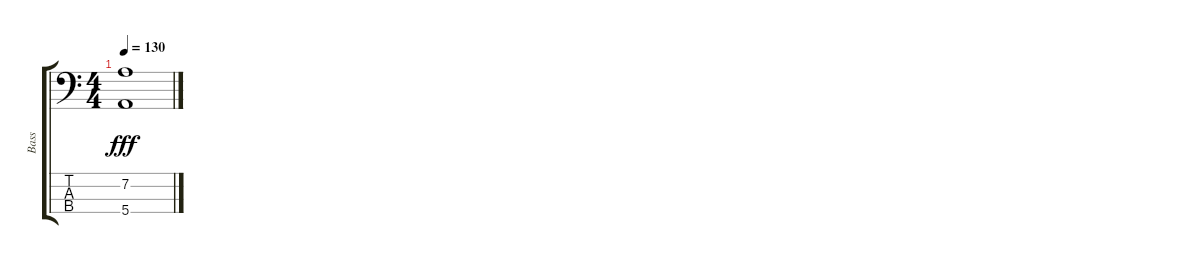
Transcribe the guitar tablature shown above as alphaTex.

\track ("Bass" "Bass") {instrument electricbassfinger}
\staff {score tabs}
\tuning (G2 D2 A1 E1) {hide}
\ts (4 4)
\section ("" "")
\tempo 130
\clef f4
\ks c
(7.2 5.4).1{dy fff}
